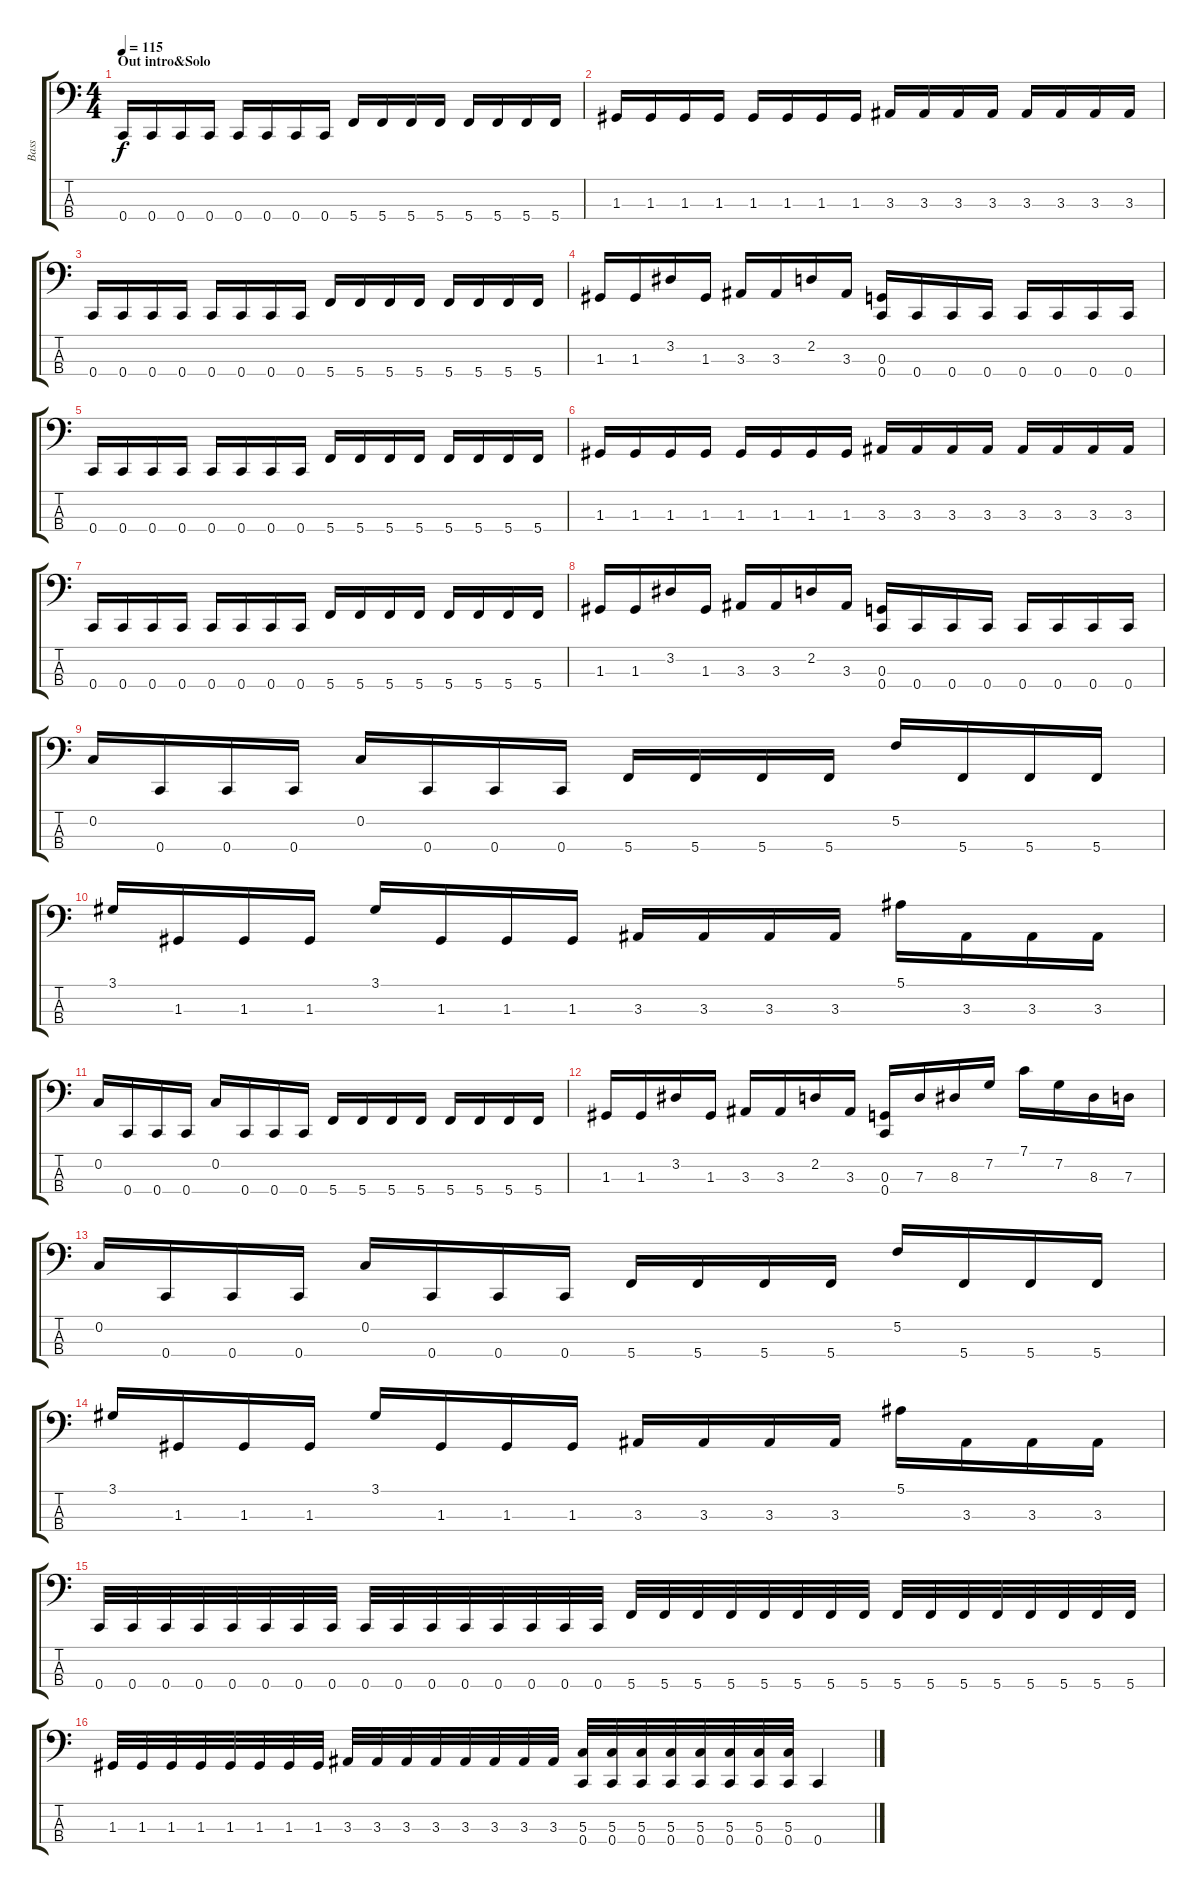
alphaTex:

\track ("Bass" "Bass") {instrument electricbasspick}
\staff {score tabs}
\tuning (F2 C2 G1 C1) {hide}
\ts (4 4)
\section ("" "Out intro&Solo")
\tempo 115
\clef f4
\ks c
0.4.16{dy f} 0.4.16 0.4.16 0.4.16 0.4.16 0.4.16 0.4.16 0.4.16 5.4.16 5.4.16 5.4.16 5.4.16 5.4.16 5.4.16 5.4.16 5.4.16 |
1.3.16 1.3.16 1.3.16 1.3.16 1.3.16 1.3.16 1.3.16 1.3.16 3.3.16 3.3.16 3.3.16 3.3.16 3.3.16 3.3.16 3.3.16 3.3.16 |
0.4.16 0.4.16 0.4.16 0.4.16 0.4.16 0.4.16 0.4.16 0.4.16 5.4.16 5.4.16 5.4.16 5.4.16 5.4.16 5.4.16 5.4.16 5.4.16 |
1.3.16 1.3.16 3.2.16 1.3.16 3.3.16 3.3.16 2.2.16 3.3.16 (0.3 0.4).16 0.4.16 0.4.16 0.4.16 0.4.16 0.4.16 0.4.16 0.4.16 |
0.4.16 0.4.16 0.4.16 0.4.16 0.4.16 0.4.16 0.4.16 0.4.16 5.4.16 5.4.16 5.4.16 5.4.16 5.4.16 5.4.16 5.4.16 5.4.16 |
1.3.16 1.3.16 1.3.16 1.3.16 1.3.16 1.3.16 1.3.16 1.3.16 3.3.16 3.3.16 3.3.16 3.3.16 3.3.16 3.3.16 3.3.16 3.3.16 |
0.4.16 0.4.16 0.4.16 0.4.16 0.4.16 0.4.16 0.4.16 0.4.16 5.4.16 5.4.16 5.4.16 5.4.16 5.4.16 5.4.16 5.4.16 5.4.16 |
1.3.16 1.3.16 3.2.16 1.3.16 3.3.16 3.3.16 2.2.16 3.3.16 (0.3 0.4).16 0.4.16 0.4.16 0.4.16 0.4.16 0.4.16 0.4.16 0.4.16 |
0.2.16 0.4.16 0.4.16 0.4.16 0.2.16 0.4.16 0.4.16 0.4.16 5.4.16 5.4.16 5.4.16 5.4.16 5.2.16 5.4.16 5.4.16 5.4.16 |
3.1.16 1.3.16 1.3.16 1.3.16 3.1.16 1.3.16 1.3.16 1.3.16 3.3.16 3.3.16 3.3.16 3.3.16 5.1.16 3.3.16 3.3.16 3.3.16 |
0.2.16 0.4.16 0.4.16 0.4.16 0.2.16 0.4.16 0.4.16 0.4.16 5.4.16 5.4.16 5.4.16 5.4.16 5.4.16 5.4.16 5.4.16 5.4.16 |
1.3.16 1.3.16 3.2.16 1.3.16 3.3.16 3.3.16 2.2.16 3.3.16 (0.3 0.4).16 7.3.16 8.3.16 7.2.16 7.1.16 7.2.16 8.3.16 7.3.16 |
0.2.16 0.4.16 0.4.16 0.4.16 0.2.16 0.4.16 0.4.16 0.4.16 5.4.16 5.4.16 5.4.16 5.4.16 5.2.16 5.4.16 5.4.16 5.4.16 |
3.1.16 1.3.16 1.3.16 1.3.16 3.1.16 1.3.16 1.3.16 1.3.16 3.3.16 3.3.16 3.3.16 3.3.16 5.1.16 3.3.16 3.3.16 3.3.16 |
0.4.32 0.4.32 0.4.32 0.4.32 0.4.32 0.4.32 0.4.32 0.4.32 0.4.32 0.4.32 0.4.32 0.4.32 0.4.32 0.4.32 0.4.32 0.4.32 5.4.32 5.4.32 5.4.32 5.4.32 5.4.32 5.4.32 5.4.32 5.4.32 5.4.32 5.4.32 5.4.32 5.4.32 5.4.32 5.4.32 5.4.32 5.4.32 |
1.3.32 1.3.32 1.3.32 1.3.32 1.3.32 1.3.32 1.3.32 1.3.32 3.3.32 3.3.32 3.3.32 3.3.32 3.3.32 3.3.32 3.3.32 3.3.32 (5.3 0.4).32 (5.3 0.4).32 (5.3 0.4).32 (5.3 0.4).32 (5.3 0.4).32 (5.3 0.4).32 (5.3 0.4).32 (5.3 0.4).32 0.4.4
